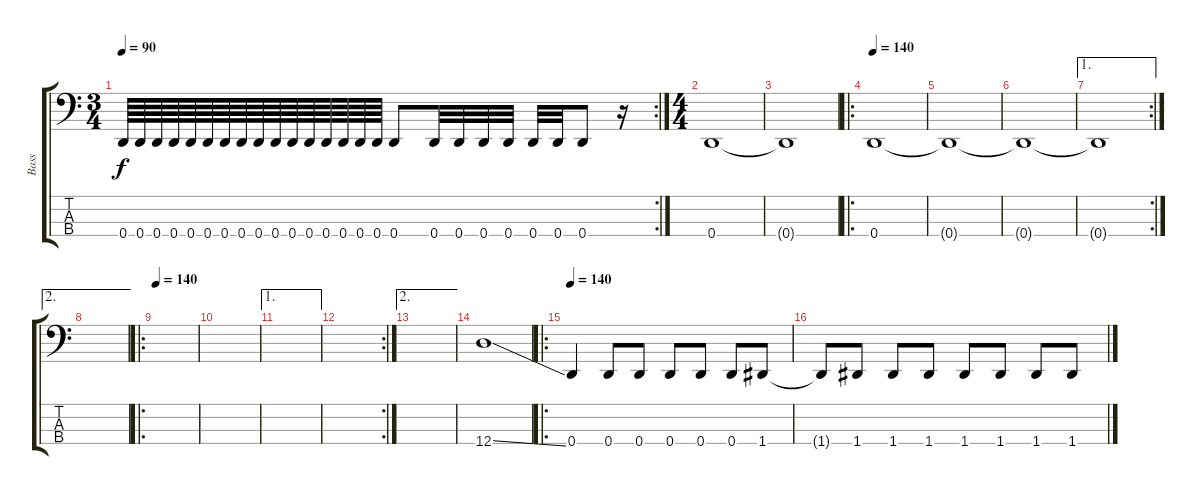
\track ("Bass" "Bass") {instrument electricbassfinger}
\staff {score tabs}
\tuning (F2 C2 G1 D1) {hide}
\rc 2
\ts (3 4)
\tempo 90
\clef f4
\ks c
0.4.64{dy f} 0.4.64 0.4.64 0.4.64 0.4.64 0.4.64 0.4.64 0.4.64 0.4.64 0.4.64 0.4.64 0.4.64 0.4.64 0.4.64 0.4.64 0.4.64 0.4.8 0.4.32 0.4.32 0.4.32 0.4.32 0.4.32 0.4.32 0.4.8 r.16 |
\ts (4 4)
0.4.1 |
0.4{t}.1{volume 0} |
\ro
\tempo 140
0.4.1{volume 16} |
0.4{t}.1 |
0.4{t}.1 |
\ae 1
\rc 2
0.4{t}.1 |
\ae 2
|
\ro
\tempo 140
|
|
\ae 1
|
\rc 2
|
\ae 2
|
12.4{ss}.1 |
\ro
\tempo 140
0.4.4 0.4.8 0.4.8 0.4.8 0.4.8 0.4.8 1.4.8 |
1.4{t}.8 1.4.8 1.4.8 1.4.8 1.4.8 1.4.8 1.4.8 1.4.8
